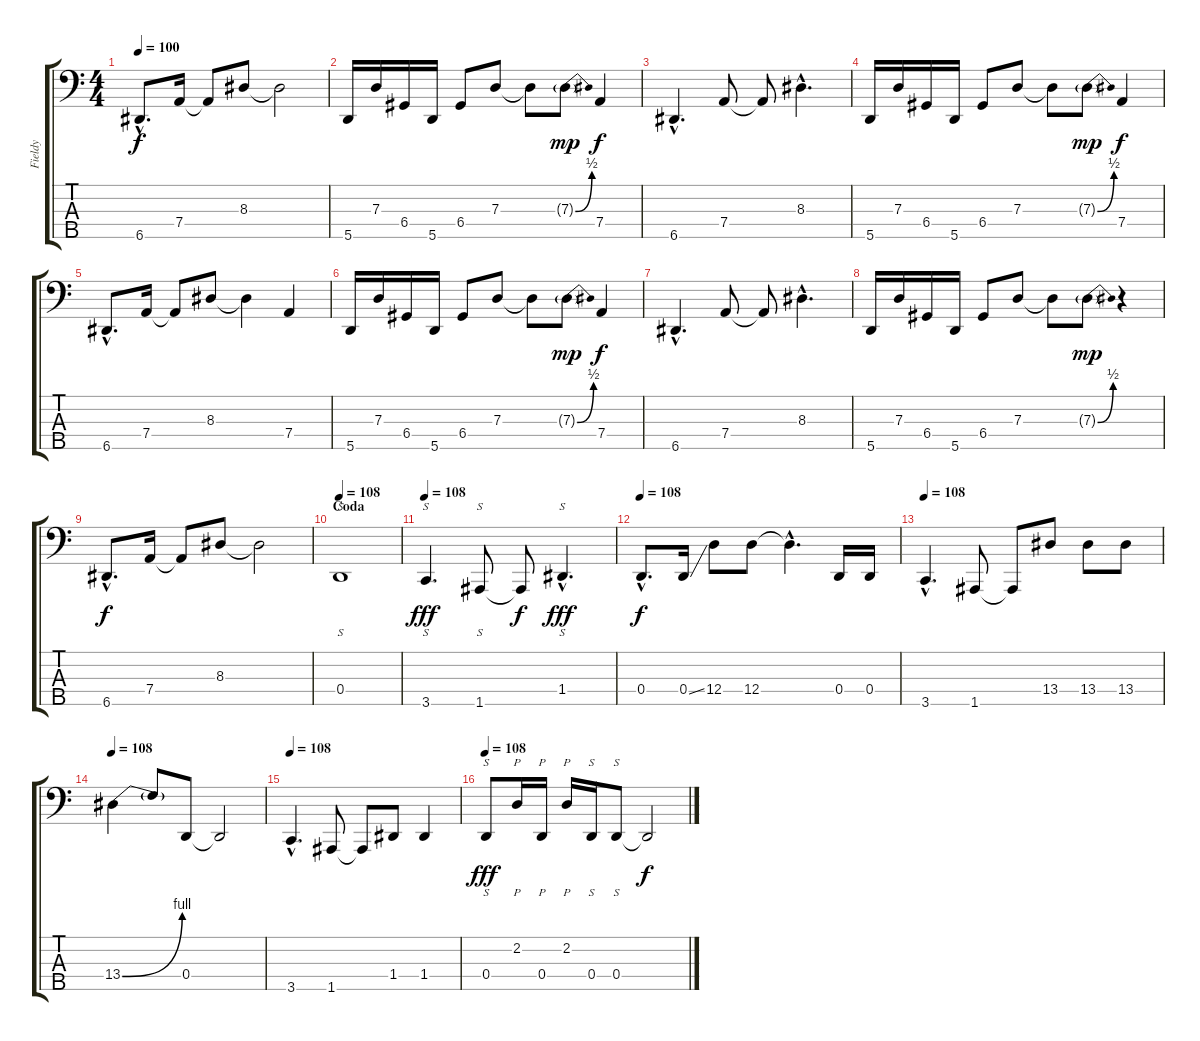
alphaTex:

\track ("Fieldy" "Fieldy") {instrument electricbassfinger}
\staff {score tabs}
\tuning (F2 C2 G1 D1 A0) {hide}
\ts (4 4)
\tempo 100
\clef f4
\ks c
6.5{hac}.8{d dy f} 7.4.16 7.4{t}.8 8.3.8 8.3{t}.2 |
5.5.16 7.3.16 6.4.16 5.5.16 6.4.8 7.3.8 7.3{t}.8 7.3{be (bend 0 0 60 2) g}.8{dy mp} 7.4.4{dy f} |
6.5{hac}.4{d} 7.4.8 7.4{t}.8 8.3{hac}.4{d} |
5.5.16 7.3.16 6.4.16 5.5.16 6.4.8 7.3.8 7.3{t}.8 7.3{be (bend 0 0 60 2) g}.8{dy mp} 7.4.4{dy f} |
6.5{hac}.8{d} 7.4.16 7.4{t}.8 8.3.8 8.3{t}.4 7.4.4 |
5.5.16 7.3.16 6.4.16 5.5.16 6.4.8 7.3.8 7.3{t}.8 7.3{be (bend 0 0 60 2) g}.8{dy mp} 7.4.4{dy f} |
6.5{hac}.4{d} 7.4.8 7.4{t}.8 8.3{hac}.4{d} |
5.5.16 7.3.16 6.4.16 5.5.16 6.4.8 7.3.8 7.3{t}.8 7.3{be (bend 0 0 60 2) g}.8{dy mp} r.4 |
6.5{hac}.8{d dy f} 7.4.16 7.4{t}.8 8.3.8 8.3{t}.2 |
\section ("" "Coda")
\tempo 108
0.4.1{s instrument slapbass1} |
\tempo 108
3.5.4{s d dy fff instrument slapbass1} 1.5.8{s} 1.5{t}.8{dy f} 1.4{hac}.4{s d dy fff} |
\tempo 108
0.4{hac}.8{d dy f instrument slapbass1} 0.4{ss}.16 12.4.8 12.4.8 12.4{hac t}.4{d} 0.4.16 0.4.16 |
\tempo 108
3.5{hac}.4{d instrument slapbass1} 1.5.8 1.5{t}.8 13.4.8 13.4.8 13.4.8 |
\tempo 108
13.4{be (bend 0 0 60 4)}.4{instrument slapbass1} 13.4{t}.8 0.4.8 0.4{t}.2 |
\tempo 108
3.5{hac}.4{d instrument slapbass1} 1.5.8 1.5{t}.8 1.4.8 1.4.4 |
\tempo 108
0.4.8{s dy fff instrument slapbass1} 2.2.16{p} 0.4.16{p} 2.2.16{p} 0.4.16{s} 0.4.8{s} 0.4{t}.2{dy f}
